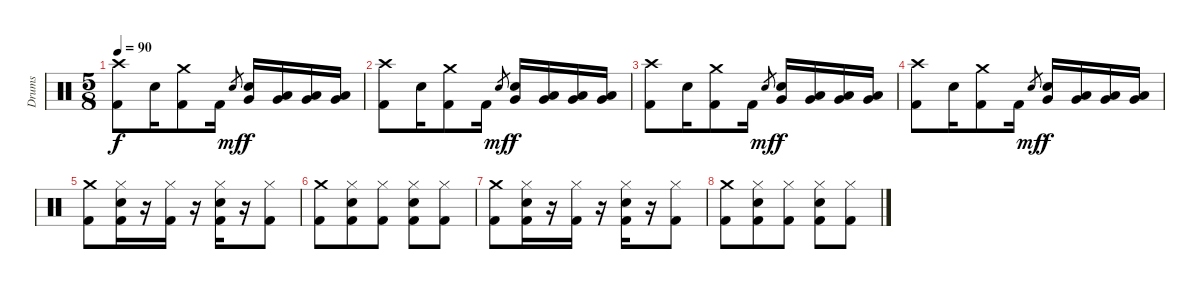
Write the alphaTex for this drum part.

\track ("Drums" "Drums") {instrument percussion}
\staff {score}
\articulation defaults
\ts (5 8)
\tempo 90
\clef neutral
\ks c
("Crash high (hit)" "Kick (hit) 2").8{dy f} "Snare (hit) 2".16 ("Crash medium (hit)" "Kick (hit) 2").8 "Kick (hit) 2".16 "Snare (hit)".8{gr dy mf} ("Very Low Tom (hit)" "Snare (hit) 2").16{dy f} ("Low Tom (hit)" "Very Low Tom (hit)").16 ("Very Low Tom (hit)" "Low Floor Tom (hit)").16 ("Very Low Tom (hit)" "Low Floor Tom (hit)").16 |
("Crash high (hit)" "Kick (hit) 2").8 "Snare (hit) 2".16 ("Crash medium (hit)" "Kick (hit) 2").8 "Kick (hit) 2".16 "Snare (hit)".8{gr dy mf} ("Very Low Tom (hit)" "Snare (hit) 2").16{dy f} ("Low Tom (hit)" "Very Low Tom (hit)").16 ("Very Low Tom (hit)" "Low Floor Tom (hit)").16 ("Very Low Tom (hit)" "Low Floor Tom (hit)").16 |
("Crash high (hit)" "Kick (hit) 2").8 "Snare (hit) 2".16 ("Crash medium (hit)" "Kick (hit) 2").8 "Kick (hit) 2".16 "Snare (hit)".8{gr dy mf} ("Very Low Tom (hit)" "Snare (hit) 2").16{dy f} ("Low Tom (hit)" "Very Low Tom (hit)").16 ("Very Low Tom (hit)" "Low Floor Tom (hit)").16 ("Very Low Tom (hit)" "Low Floor Tom (hit)").16 |
("Crash high (hit)" "Kick (hit) 2").8 "Snare (hit) 2".16 ("Crash medium (hit)" "Kick (hit) 2").8 "Kick (hit) 2".16 "Snare (hit)".8{gr dy mf} ("Very Low Tom (hit)" "Snare (hit) 2").16{dy f} ("Low Tom (hit)" "Very Low Tom (hit)").16 ("Very Low Tom (hit)" "Low Floor Tom (hit)").16 ("Very Low Tom (hit)" "Low Floor Tom (hit)").16 |
("Crash medium (hit)" "Kick (hit) 2").8 ("Hi-Hat (closed)" "Snare (hit) 2" "Kick (hit) 2").16 r.16 ("Hi-Hat (closed)" "Kick (hit) 2").16 r.16 ("Hi-Hat (closed)" "Snare (hit) 2" "Kick (hit) 2").16 r.16 ("Hi-Hat (closed)" "Kick (hit) 2").8 |
("Crash medium (hit)" "Kick (hit) 2").8 ("Hi-Hat (closed)" "Snare (hit) 2" "Kick (hit) 2").8 ("Hi-Hat (closed)" "Kick (hit) 2").8 ("Hi-Hat (closed)" "Snare (hit) 2" "Kick (hit) 2").8 ("Hi-Hat (closed)" "Kick (hit) 2").8 |
("Crash medium (hit)" "Kick (hit) 2").8 ("Hi-Hat (closed)" "Snare (hit) 2" "Kick (hit) 2").16 r.16 ("Hi-Hat (closed)" "Kick (hit) 2").16 r.16 ("Hi-Hat (closed)" "Snare (hit) 2" "Kick (hit) 2").16 r.16 ("Hi-Hat (closed)" "Kick (hit) 2").8 |
("Crash medium (hit)" "Kick (hit) 2").8 ("Hi-Hat (closed)" "Snare (hit) 2" "Kick (hit) 2").8 ("Hi-Hat (closed)" "Kick (hit) 2").8 ("Hi-Hat (closed)" "Snare (hit) 2" "Kick (hit) 2").8 ("Hi-Hat (closed)" "Kick (hit) 2").8
